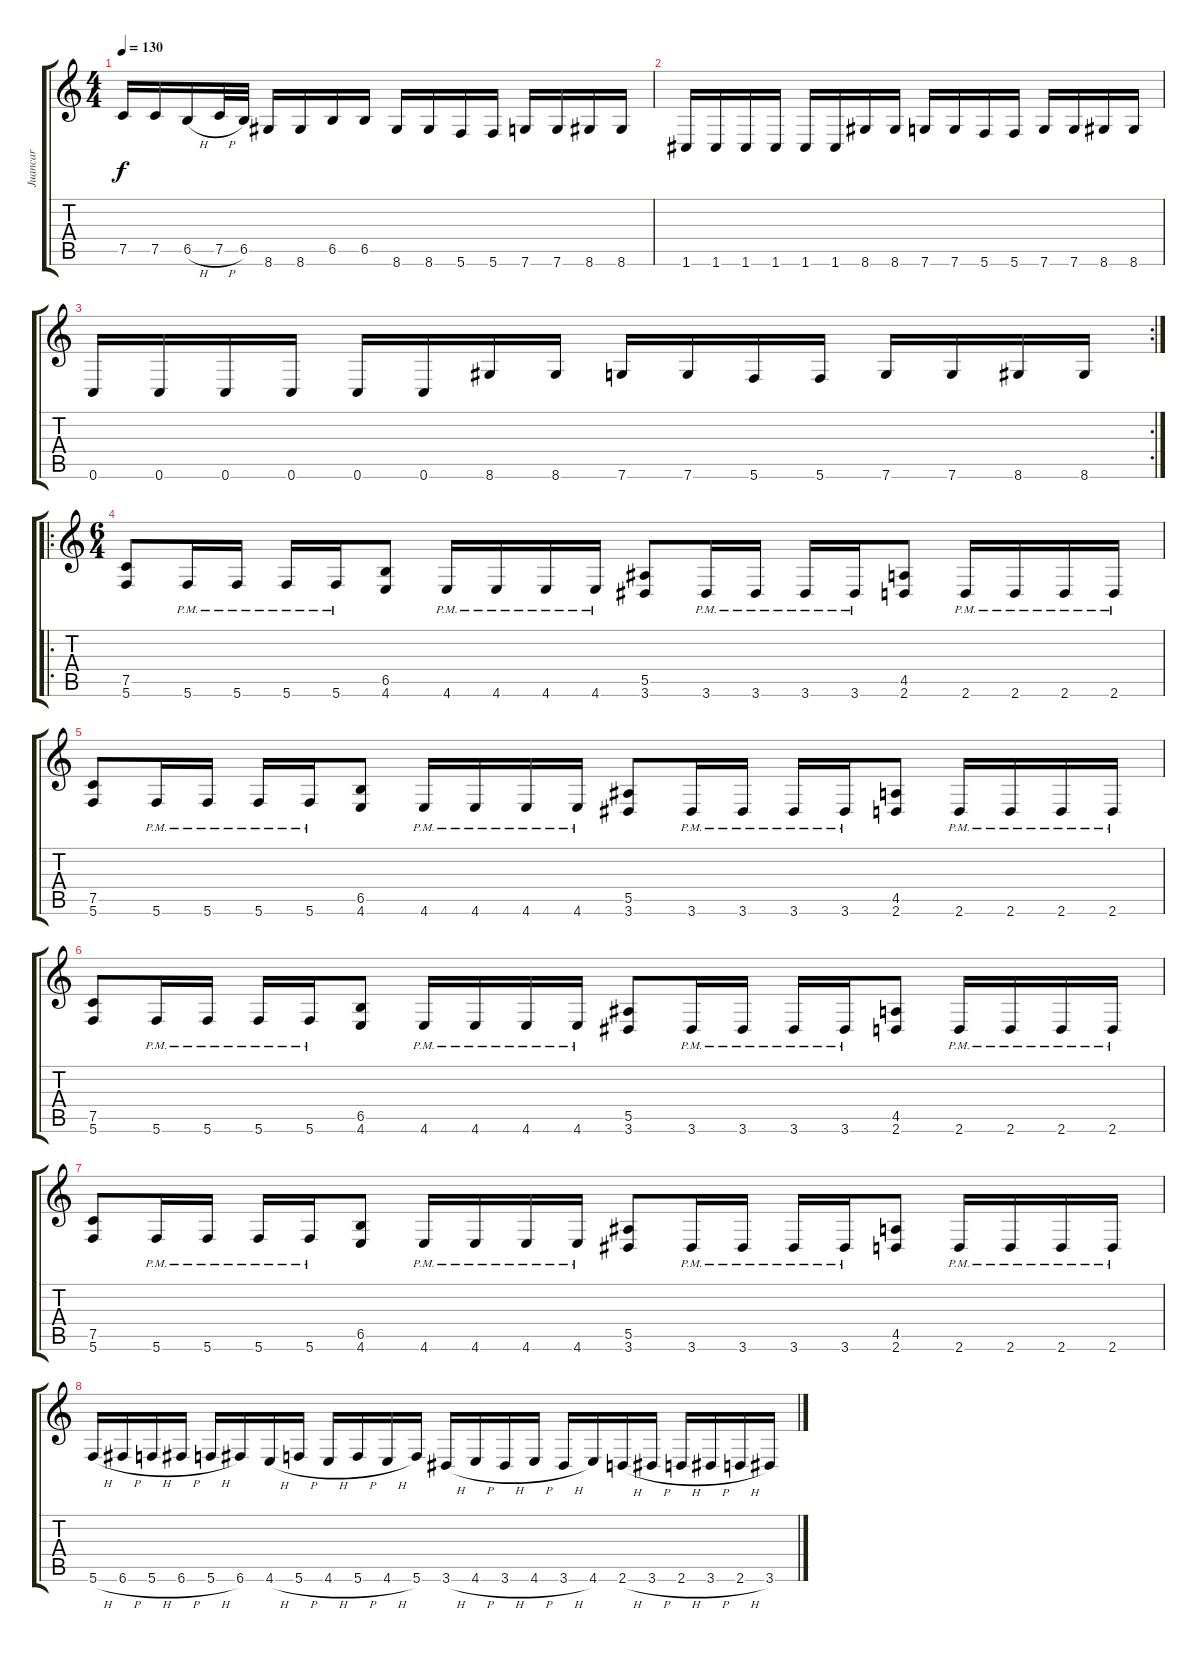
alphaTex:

\track ("Juancar" "Juancar") {instrument distortionguitar}
\staff {score tabs}
\tuning (C4 G3 Eb3 Bb2 F2 C2) {hide}
\ts (4 4)
\tempo 130
\clef g2
\ks c
7.5.16{dy f} 7.5.16 6.5{h}.16 7.5{h}.32 6.5.32 8.6.16 8.6.16 6.5.16 6.5.16 8.6.16 8.6.16 5.6.16 5.6.16 7.6.16 7.6.16 8.6.16 8.6.16 |
1.6.16 1.6.16 1.6.16 1.6.16 1.6.16 1.6.16 8.6.16 8.6.16 7.6.16 7.6.16 5.6.16 5.6.16 7.6.16 7.6.16 8.6.16 8.6.16 |
\rc 2
0.6.16 0.6.16 0.6.16 0.6.16 0.6.16 0.6.16 8.6.16 8.6.16 7.6.16 7.6.16 5.6.16 5.6.16 7.6.16 7.6.16 8.6.16 8.6.16 |
\ro
\ts (6 4)
(7.5 5.6).8 5.6{pm}.16 5.6{pm}.16 5.6{pm}.16 5.6{pm}.16 (6.5 4.6).8 4.6{pm}.16 4.6{pm}.16 4.6{pm}.16 4.6{pm}.16 (5.5 3.6).8 3.6{pm}.16 3.6{pm}.16 3.6{pm}.16 3.6{pm}.16 (4.5 2.6).8 2.6{pm}.16 2.6{pm}.16 2.6{pm}.16 2.6{pm}.16 |
(7.5 5.6).8 5.6{pm}.16 5.6{pm}.16 5.6{pm}.16 5.6{pm}.16 (6.5 4.6).8 4.6{pm}.16 4.6{pm}.16 4.6{pm}.16 4.6{pm}.16 (5.5 3.6).8 3.6{pm}.16 3.6{pm}.16 3.6{pm}.16 3.6{pm}.16 (4.5 2.6).8 2.6{pm}.16 2.6{pm}.16 2.6{pm}.16 2.6{pm}.16 |
(7.5 5.6).8 5.6{pm}.16 5.6{pm}.16 5.6{pm}.16 5.6{pm}.16 (6.5 4.6).8 4.6{pm}.16 4.6{pm}.16 4.6{pm}.16 4.6{pm}.16 (5.5 3.6).8 3.6{pm}.16 3.6{pm}.16 3.6{pm}.16 3.6{pm}.16 (4.5 2.6).8 2.6{pm}.16 2.6{pm}.16 2.6{pm}.16 2.6{pm}.16 |
(7.5 5.6).8 5.6{pm}.16 5.6{pm}.16 5.6{pm}.16 5.6{pm}.16 (6.5 4.6).8 4.6{pm}.16 4.6{pm}.16 4.6{pm}.16 4.6{pm}.16 (5.5 3.6).8 3.6{pm}.16 3.6{pm}.16 3.6{pm}.16 3.6{pm}.16 (4.5 2.6).8 2.6{pm}.16 2.6{pm}.16 2.6{pm}.16 2.6{pm}.16 |
5.6{h}.16 6.6{h}.16 5.6{h}.16 6.6{h}.16 5.6{h}.16 6.6.16 4.6{h}.16 5.6{h}.16 4.6{h}.16 5.6{h}.16 4.6{h}.16 5.6.16 3.6{h}.16 4.6{h}.16 3.6{h}.16 4.6{h}.16 3.6{h}.16 4.6.16 2.6{h}.16 3.6{h}.16 2.6{h}.16 3.6{h}.16 2.6{h}.16 3.6.16
